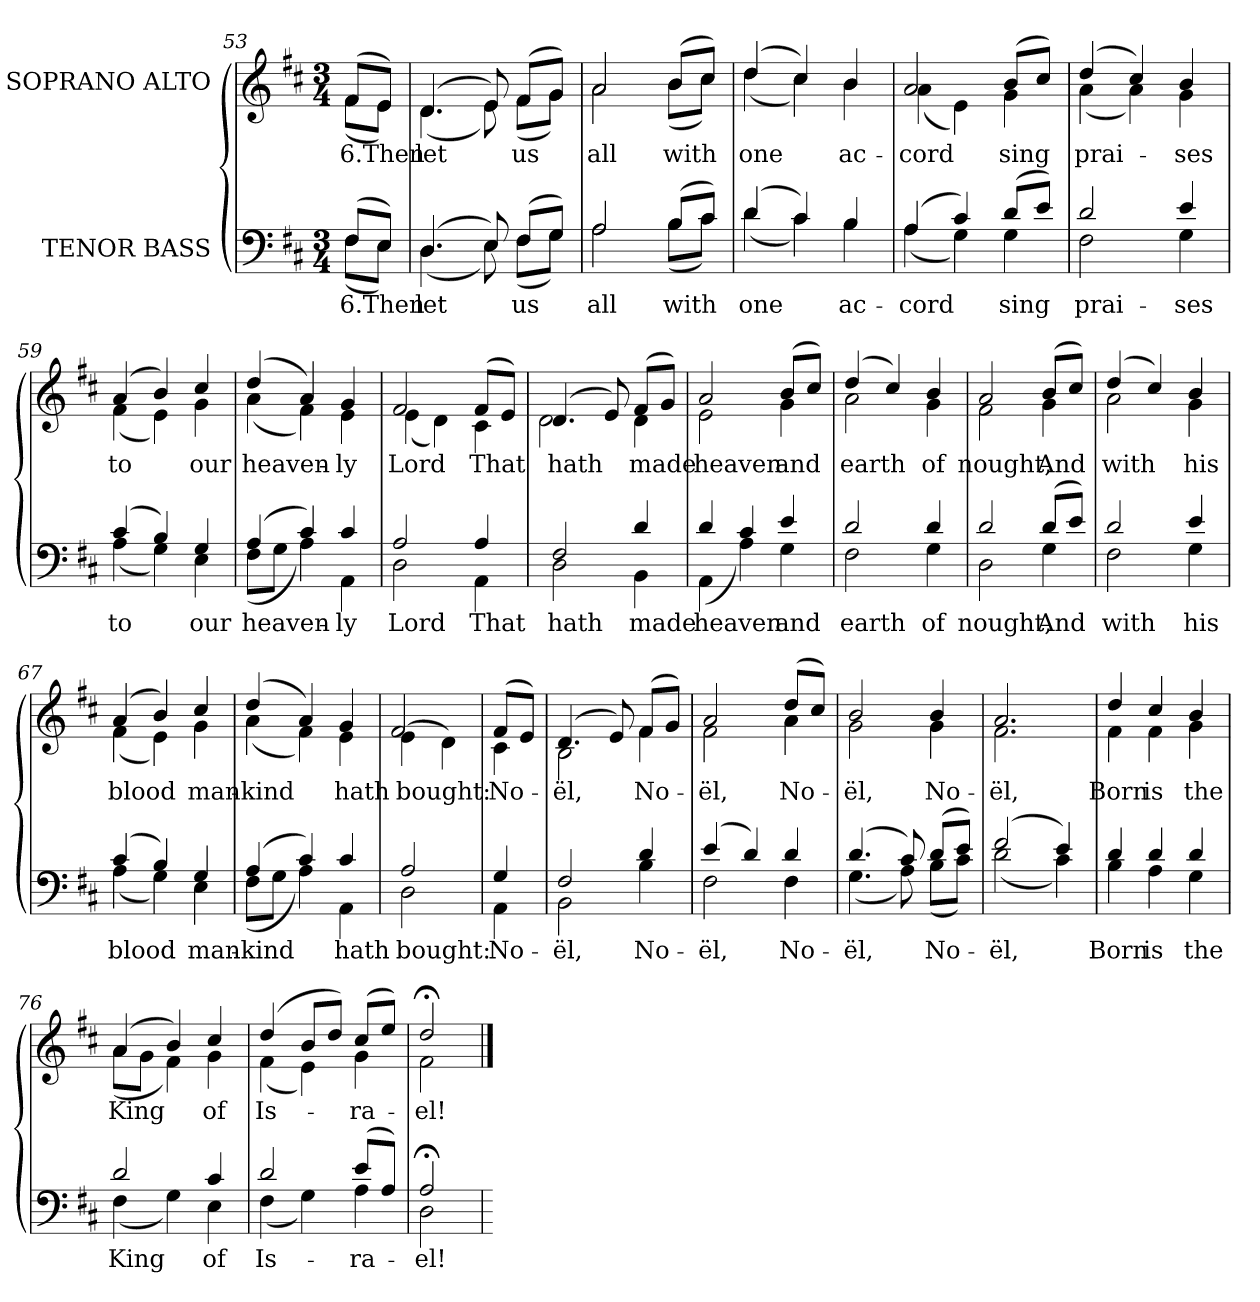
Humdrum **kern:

**kern	**text	**kern	**text
*part2	*part2	*part1	*part1
*staff2	*staff2	*staff1	*staff1
*I"TENOR  BASS	*	*I"SOPRANO  ALTO	*
!!LO:PB:g=z
*clefF4	*	*clefG2	*
*k[f#c#]	*	*k[f#c#]	*
*D:	*	*D:	*
*M3/4	*	*M3/4	*
=53	=53	=53	=53
!	!LO:LY:a:cj	!	!LO:LY:b:cj
*^	*	*^	*
(>8F#/L	(<8F#\L	6.Then	(>8f#/L	(<8f#\L	6.Then
8E/J)	8E\J)	.	8e/J)	8e\J)	.
=54	=54	=54	=54	=54	=54
!	!	!LO:LY:a:cj	!	!	!LO:LY:b:cj
(>4.D/	(<4.D\	let	(>4.d/	(<4.d\	let
8E/)	8E\)	.	8e/)	8e\)	.
!	!	!LO:LY:a:cj	!	!	!LO:LY:b:cj
(>8F#/L	(<8F#\L	us	(>8f#/L	(<8f#\L	us
8G/J)	8G\J)	.	8g/J)	8g\J)	.
=55	=55	=55	=55	=55	=55
!	!	!LO:LY:a:cj	!	!	!LO:LY:b:cj
2A/	2A\	all	2a/	2a\	all
!	!	!LO:LY:a	!	!	!LO:LY:b
(>8B/L	(<8B\L	with	(>8b/L	(<8b\L	with
8c#/J)	8c#\J)	.	8cc#/J)	8cc#\J)	.
=56	=56	=56	=56	=56	=56
!	!	!LO:LY:a	!	!	!LO:LY:b
(>4d/	(<4d\	one	(>4dd/	(<4dd\	one
4c#/)	4c#\)	.	4cc#/)	4cc#\)	.
!	!	!LO:LY:a:cj	!	!	!LO:LY:b:cj
4B/	4B\	ac-	4b/	4b\	ac-
=57	=57	=57	=57	=57	=57
!	!	!LO:LY:a	!	!	!LO:LY:b
(>4A/	(<4A\	-cord	2a/	(<4a\	-cord
4c#/)	4G\)	.	.	4e\)	.
!	!	!LO:LY:a	!	!	!LO:LY:b
(>8d/L	4G\	sing	(>8b/L	4g\	sing
8e/J)	.	.	8cc#/J)	.	.
=58	=58	=58	=58	=58	=58
!	!	!LO:LY:a	!	!	!LO:LY:b
2d/	2F#\	prai-	(>4dd/	(<4a\	prai-
.	.	.	4cc#/)	4a\)	.
!	!	!LO:LY:a:cj	!	!	!LO:LY:b:cj
4e/	4G\	-ses	4b/	4g\	-ses
=59	=59	=59	=59	=59	=59
!	!	!LO:LY:a:cj	!	!	!LO:LY:b:cj
(>4c#/	(<4A\	to	(>4a/	(<4f#\	to
4B/)	4G\)	.	4b/)	4e\)	.
!	!	!LO:LY:a:cj	!	!	!LO:LY:b:cj
4G/	4E\	our	4cc#/	4g\	our
!!LO:LB:g=z	!!
=60	=60	=60	=60	=60	=60
!	!	!LO:LY:a	!	!	!LO:LY:b
(>4A/	(<8F#\L	heaven-	(>4dd/	(<4a\	heaven-
.	8G\J	.	.	.	.
4c#/)	4A\)	.	4a/)	4f#\)	.
!	!	!LO:LY:a:cj	!	!	!LO:LY:b:cj
4c#/	4AA\	-ly	4g/	4e\	-ly
=61	=61	=61	=61	=61	=61
!	!	!LO:LY:a	!	!	!LO:LY:b
2A/	2D\	Lord	2f#/	(<4e\	Lord
.	.	.	.	4d\)	.
!	!	!LO:LY:a:cj	!	!	!LO:LY:b:cj
4A/	4AA\	That	(>8f#/L	4c#\	That
.	.	.	8e/J)	.	.
=62	=62	=62	=62	=62	=62
!	!	!LO:LY:a:cj	!	!	!LO:LY:b:cj
2F#/	2D\	hath	(>4.d/	2d\	hath
.	.	.	8e/)	.	.
!	!	!LO:LY:a:cj	!	!	!LO:LY:b:cj
4d/	4BB\	made	(>8f#/L	4d\	made
.	.	.	8g/J)	.	.
=63	=63	=63	=63	=63	=63
!	!	!LO:LY:a:cj	!	!	!LO:LY:b:cj
4d/	(<4AA\	heaven	2a/	2e\	heaven
4c#/	4A\)	.	.	.	.
!	!	!LO:LY:a:cj	!	!	!LO:LY:b:cj
4e/	4G\	and	(>8b/L	4g\	and
.	.	.	8cc#/J)	.	.
=64	=64	=64	=64	=64	=64
!	!	!LO:LY:a	!	!	!LO:LY:b
2d/	2F#\	earth	(>4dd/	2a\	earth
.	.	.	4cc#/)	.	.
!	!	!LO:LY:a:cj	!	!	!LO:LY:b:cj
4d/	4G\	of	4b/	4g\	of
!!LO:LB:g=z	!!
=65	=65	=65	=65	=65	=65
!	!	!LO:LY:a:cj	!	!	!LO:LY:b:cj
2d/	2D\	nought,	2a/	2f#\	nought,
!	!	!LO:LY:a	!	!	!LO:LY:b
(>8d/L	4G\	And	(>8b/L	4g\	And
8e/J)	.	.	8cc#/J)	.	.
=66	=66	=66	=66	=66	=66
!	!	!LO:LY:a	!	!	!LO:LY:b
2d/	2F#\	with	(>4dd/	2a\	with
.	.	.	4cc#/)	.	.
!	!	!LO:LY:a:cj	!	!	!LO:LY:b:cj
4e/	4G\	his	4b/	4g\	his
=67	=67	=67	=67	=67	=67
!	!	!LO:LY:a	!	!	!LO:LY:b
(>4c#/	(<4A\	blood	(>4a/	(<4f#\	blood
4B/)	4G\)	.	4b/)	4e\)	.
!	!	!LO:LY:a:cj	!	!	!LO:LY:b:cj
4G/	4E\	man-	4cc#/	4g\	man-
=68	=68	=68	=68	=68	=68
!	!	!LO:LY:a	!	!	!LO:LY:b
(>4A/	(<8F#\L	-kind	(>4dd/	(<4a\	-kind
.	8G\J	.	.	.	.
4c#/)	4A\)	.	4a/)	4f#\)	.
!	!	!LO:LY:a:cj	!	!	!LO:LY:b:cj
4c#/	4AA\	hath	4g/	4e\	hath
=69	=69	=69	=69	=69	=69
!	!	!LO:LY:a	!	!	!LO:LY:b
2A/	2D\	bought:	(<4e\	2f#/	bought:
.	.	.	4d\)	.	.
!!LO:LB:g=z	!!
=70	=70	=70	=70	=70	=70
!	!	!LO:LY:a	!	!	!LO:LY:b
4G/	4AA\	No-	(>8f#/L	4c#\	No-
.	.	.	8e/J)	.	.
=71	=71	=71	=71	=71	=71
!	!	!LO:LY:a:cj	!	!	!LO:LY:b:cj
2F#/	2BB\	-ël,	(>4.d/	2B\	-ël,
.	.	.	8e/)	.	.
!	!	!LO:LY:a	!	!	!LO:LY:b
4d/	4B\	No-	(>8f#/L	4f#\	No-
.	.	.	8g/J)	.	.
=72	=72	=72	=72	=72	=72
!	!	!LO:LY:a:cj	!	!	!LO:LY:b:cj
(>4e/	2F#\	-ël,	2a/	2f#\	-ël,
4d/)	.	.	.	.	.
!	!	!LO:LY:a	!	!	!LO:LY:b
4d/	4F#\	No-	(>8dd/L	4a\	No-
.	.	.	8cc#/J)	.	.
=73	=73	=73	=73	=73	=73
!	!	!LO:LY:a:cj	!	!	!LO:LY:b:cj
(>4.d/	(<4.G\	-ël,	2b/	2g\	-ël,
8c#/)	8A\)	.	.	.	.
!	!	!LO:LY:a:cj	!	!	!LO:LY:b:cj
(>8d/L	(<8B\L	No-	4b/	4g\	No-
8e/J)	8c#\J)	.	.	.	.
=74	=74	=74	=74	=74	=74
!	!	!LO:LY:a:cj	!	!	!LO:LY:b:cj
(>2f#/	(<2d\	-ël,	2.a/	2.f#\	-ël,
4e/)	4c#\)	.	.	.	.
=75	=75	=75	=75	=75	=75
!	!	!LO:LY:a:cj	!	!	!LO:LY:b:cj
4d/	4B\	Born	4dd/	4f#\	Born
!	!	!LO:LY:a:cj	!	!	!LO:LY:b:cj
4d/	4A\	is	4cc#/	4f#\	is
!	!	!LO:LY:a:cj	!	!	!LO:LY:b:cj
4d/	4G\	the	4b/	4g\	the
=76	=76	=76	=76	=76	=76
!	!	!LO:LY:a	!	!	!LO:LY:b
2d/	(<4F#\	King	(>4a/	(<8a\L	King
.	.	.	.	8g\J	.
.	4G\)	.	4b/)	4f#\)	.
!	!	!LO:LY:a:cj	!	!	!LO:LY:b:cj
4c#/	4E\	of	4cc#/	4g\	of
=77	=77	=77	=77	=77	=77
!	!	!LO:LY:a:cj	!	!	!LO:LY:b:cj
2d/	(<4F#\	Is-	(>4dd/	(<4f#\	Is-
.	4G\)	.	8b/L	4e\)	.
.	.	.	8dd/J)	.	.
!	!	!LO:LY:a:cj	!	!	!LO:LY:b:cj
(>8e/L	4A\	-ra-	(>8cc#/L	4g\	-ra-
8A/J)	.	.	8ee/J)	.	.
=78	=78	=78	=78	=78	=78
!	!	!LO:LY:a:cj	!	!	!LO:LY:b:cj
2A;/	2D\	-el!	2dd;</	2f#\	-el!
*v	*v	*	*	*	*
*	*	*v	*v	*
=	==	==	==
*-	*-	*-	*-
